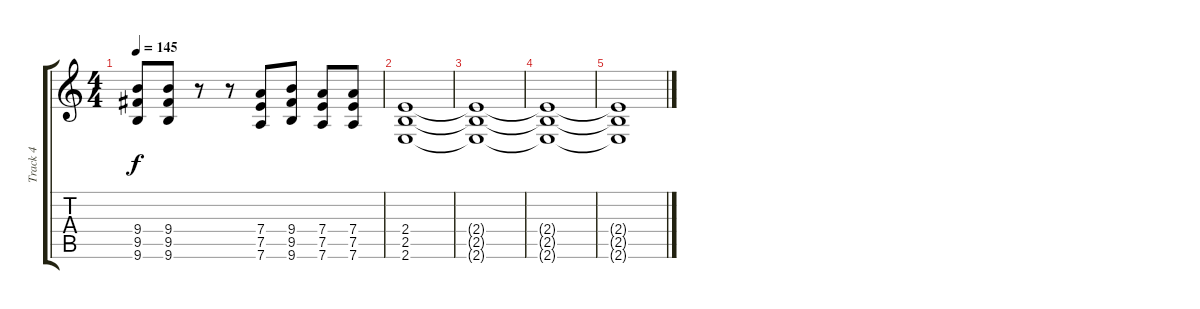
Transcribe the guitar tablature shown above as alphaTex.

\track ("Track 4" "Track 4") {instrument distortionguitar}
\staff {score tabs}
\tuning (E4 B3 G3 D3 A2 D2) {hide}
\ts (4 4)
\tempo 145
\clef g2
\ks c
(9.4 9.5 9.6).8{dy f} (9.4 9.5 9.6).8 r.8 r.8 (7.4 7.5 7.6).8 (9.4 9.5 9.6).8 (7.4 7.5 7.6).8 (7.4 7.5 7.6).8 |
(2.4 2.5 2.6).1 |
(2.4{t} 2.5{t} 2.6{t}).1 |
(2.4{t} 2.5{t} 2.6{t}).1 |
(2.4{t} 2.5{t} 2.6{t}).1
